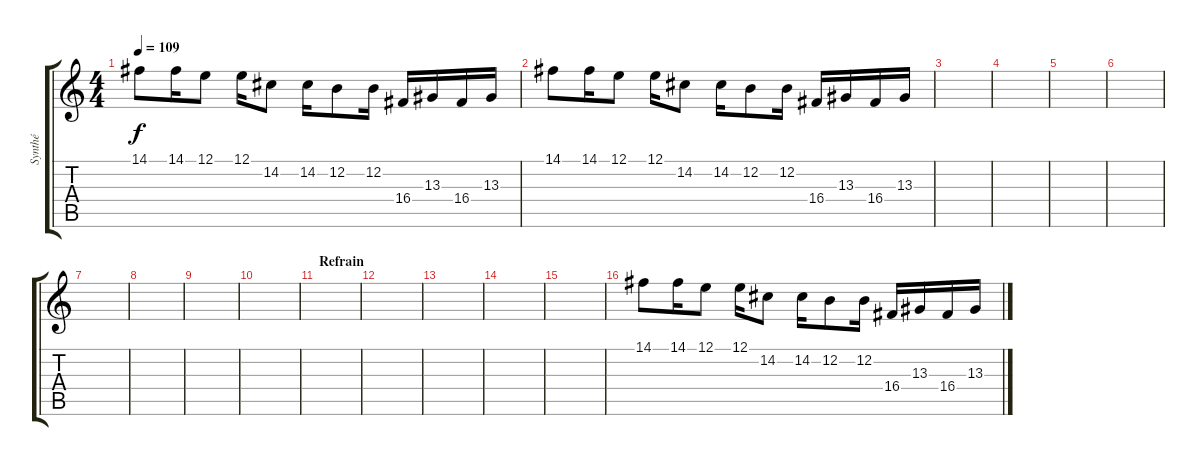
\track ("Synthé" "Synthé") {instrument synthbrass2}
\staff {score tabs}
\tuning (E4 B3 G3 D3 A2 E2) {hide}
\ts (4 4)
\tempo 109
\clef g2
\ks c
14.1.8{dy f} 14.1.16 12.1.8 12.1.16 14.2.8 14.2.16 12.2.8 12.2.16 16.4.16 13.3.16 16.4.16 13.3.16 |
14.1.8 14.1.16 12.1.8 12.1.16 14.2.8 14.2.16 12.2.8 12.2.16 16.4.16 13.3.16 16.4.16 13.3.16 |
|
|
|
|
|
|
|
|
\section ("" "Refrain")
|
|
|
|
|
14.1.8 14.1.16 12.1.8 12.1.16 14.2.8 14.2.16 12.2.8 12.2.16 16.4.16 13.3.16 16.4.16 13.3.16
